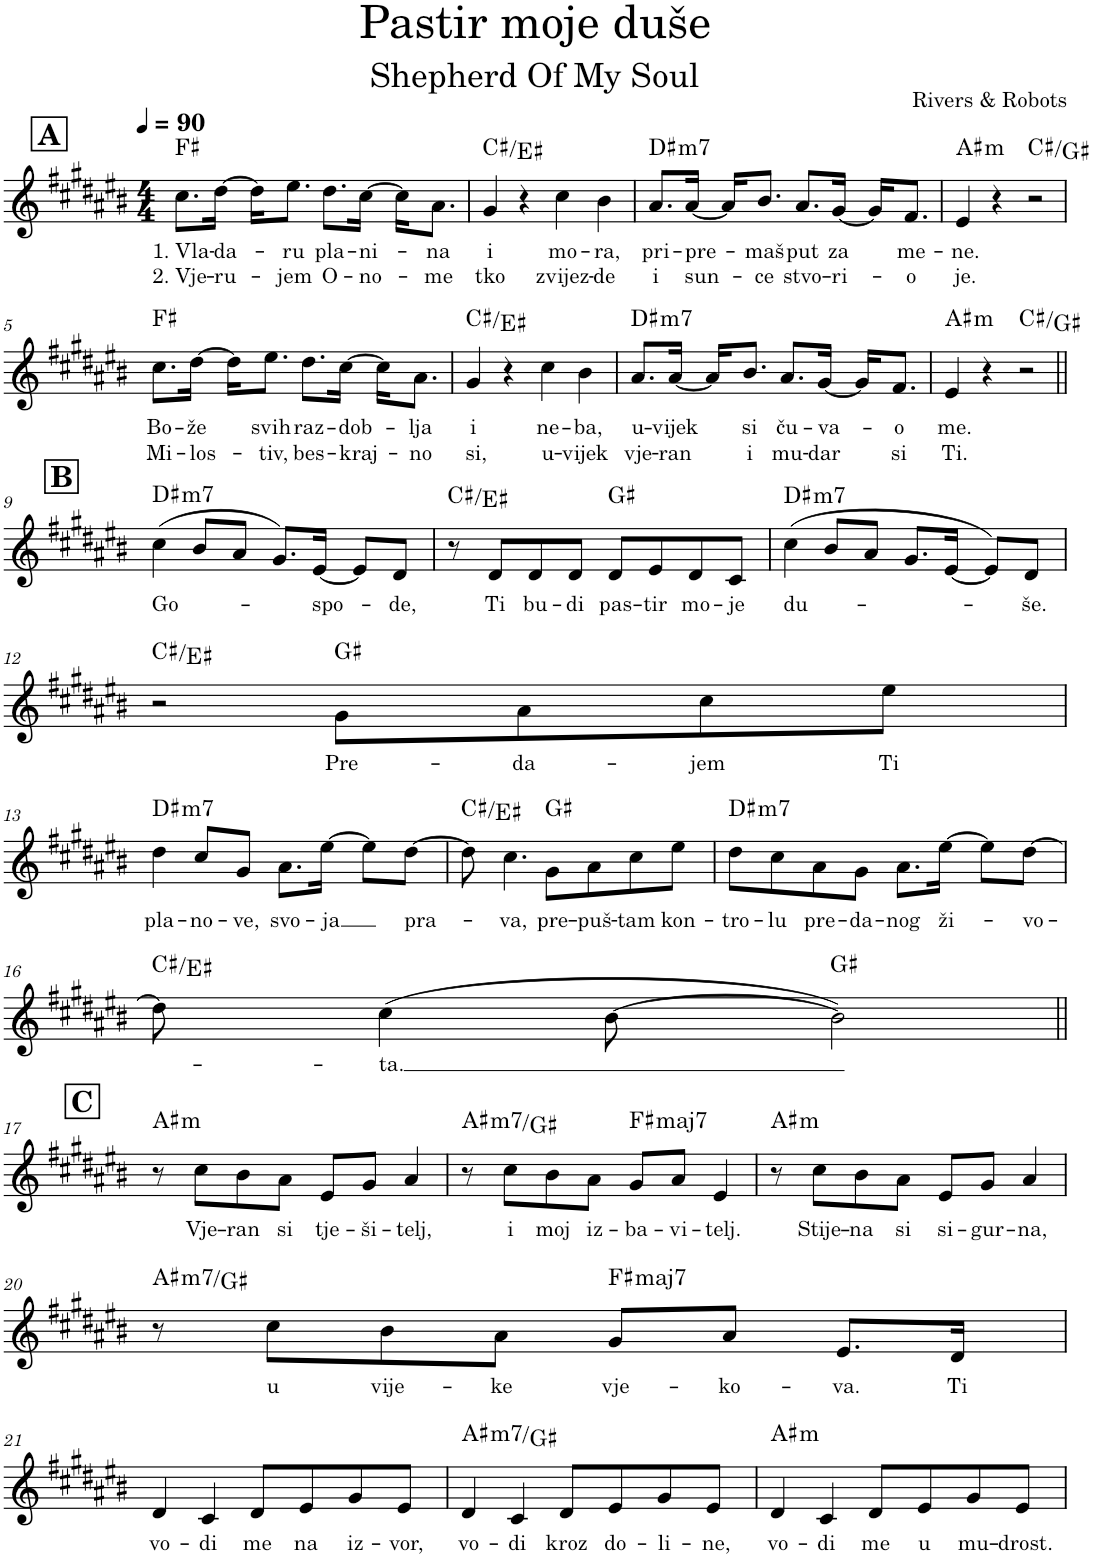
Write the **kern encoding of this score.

**kern	**text	**text	**harte
*part1	*part1	*part1	*part1
*staff1	*staff1	*staff1	*
*I"Piano, melodija	*	*	*
*I'Pno.	*	*	*
*clefG2	*	*	*
*k[f#c#g#d#a#e#b#]	*	*	*
*M4/4	*	*	*
*MM90	*	*	*
!!LO:REH:place=s1:a:B:cj:fs=14:t=A
=1	=1	=1	=1
!	!LO:LY:b	!LO:LY:b	!
8.cc#\L	1. Vla-	2. Vje-	F#:maj
!	!LO:LY:b	!LO:LY:b	!
[16dd#\Jk	-da-	-ru-	.
16dd#\KL]	.	.	.
!	!LO:LY:b	!LO:LY:b	!
8.ee#\J	-ru	-jem	.
!	!LO:LY:b	!LO:LY:b	!
8.dd#\L	pla-	O-	.
!	!LO:LY:b	!LO:LY:b	!
[16cc#\Jk	-ni-	-no-	.
16cc#\KL]	.	.	.
!	!LO:LY:b	!LO:LY:b	!
8.a#\J	-na	-me	.
=2	=2	=2	=2
!	!LO:LY:b	!LO:LY:b	!
4g#/	i	tko	C#:maj/3
4r	.	.	.
!	!LO:LY:b	!LO:LY:b	!
4cc#\	mo-	zvijez-	.
!	!LO:LY:b	!LO:LY:b	!
4b#\	-ra,	-de	.
=3	=3	=3	=3
!	!LO:LY:b	!LO:LY:b	!LO:H:kt=m7
8.a#/L	pri-	i	D#:min7
!	!LO:LY:b	!LO:LY:b	!
[16a#/Jk	-pre-	sun-	.
16a#/KL]	.	.	.
!	!LO:LY:b	!LO:LY:b	!
8.b#/J	-maš	-ce	.
!	!LO:LY:b	!LO:LY:b	!
8.a#/L	put	stvo-	.
!	!LO:LY:b	!LO:LY:b	!
[16g#/Jk	za	-ri-	.
16g#/KL]	.	.	.
!	!LO:LY:b	!LO:LY:b	!
8.f#/J	me-	-o	.
=4	=4	=4	=4
!	!LO:LY:b	!LO:LY:b	!LO:H:kt=m
4e#/	-ne.	je.	A#:min
4r	.	.	.
2r	.	.	C#:maj/5
!!LO:LB:g=z
=5	=5	=5	=5
!	!LO:LY:b	!LO:LY:b	!
8.cc#\L	Bo-	Mi-	F#:maj
!	!LO:LY:b	!LO:LY:b	!
[16dd#\Jk	-že	-los-	.
16dd#\KL]	.	.	.
!	!LO:LY:b	!LO:LY:b	!
8.ee#\J	svih	-tiv,	.
!	!LO:LY:b	!LO:LY:b	!
8.dd#\L	raz-	bes-	.
!	!LO:LY:b	!LO:LY:b	!
[16cc#\Jk	-dob-	-kraj-	.
16cc#\KL]	.	.	.
!	!LO:LY:b	!LO:LY:b	!
8.a#\J	-lja	-no	.
=6	=6	=6	=6
!	!LO:LY:b	!LO:LY:b	!
4g#/	i	si,	C#:maj/3
4r	.	.	.
!	!LO:LY:b	!LO:LY:b	!
4cc#\	ne-	u-	.
!	!LO:LY:b	!LO:LY:b	!
4b#\	-ba,	-vijek	.
=7	=7	=7	=7
!	!LO:LY:b	!LO:LY:b	!LO:H:kt=m7
8.a#/L	u-	vje-	D#:min7
!	!LO:LY:b	!LO:LY:b	!
[16a#/Jk	-vijek	-ran	.
16a#/KL]	.	.	.
!	!LO:LY:b	!LO:LY:b	!
8.b#/J	si	i	.
!	!LO:LY:b	!LO:LY:b	!
8.a#/L	ču-	mu-	.
!	!LO:LY:b	!LO:LY:b	!
[16g#/Jk	-va-	-dar	.
16g#/KL]	.	.	.
!	!LO:LY:b	!LO:LY:b	!
8.f#/J	-o	si	.
=8	=8	=8	=8
!	!LO:LY:b	!LO:LY:b	!LO:H:kt=m
4e#/	me.	Ti.	A#:min
4r	.	.	.
2r	.	.	C#:maj/5
!!LO:LB:g=z
!!LO:REH:place=s1:a:B:cj:fs=14:t=B
=9||	=9||	=9||	=9||
!	!LO:LY:b	!	!LO:H:kt=m7
(4cc#\	Go-	.	D#:min7
8b#/L	.	.	.
8a#/J	.	.	.
8.g#/L)	.	.	.
!	!LO:LY:b	!	!
[16e#/Jk	-spo-	.	.
8e#/L]	.	.	.
!	!LO:LY:b	!	!
8d#/J	-de,	.	.
=10	=10	=10	=10
8r	.	.	C#:maj/3
!	!LO:LY:b	!	!
8d#/L	Ti	.	.
!	!LO:LY:b	!	!
8d#/	bu-	.	.
!	!LO:LY:b	!	!
8d#/J	-di	.	.
!	!LO:LY:b	!	!
8d#/L	pas-	.	G#:maj
!	!LO:LY:b	!	!
8e#/	-tir	.	.
!	!LO:LY:b	!	!
8d#/	mo-	.	.
!	!LO:LY:b	!	!
8c#/J	-je	.	.
=11	=11	=11	=11
!	!LO:LY:b	!	!LO:H:kt=m7
(4cc#\	du-	.	D#:min7
8b#/L	.	.	.
8a#/J	.	.	.
8.g#/L	.	.	.
[16e#/Jk	.	.	.
8e#/L])	.	.	.
!	!LO:LY:b	!	!
8d#/J	-še.	.	.
!!LO:LB:g=z
=12	=12	=12	=12
2r	.	.	C#:maj/3
!	!LO:LY:b	!	!
8g#\L	Pre-	.	G#:maj
!	!LO:LY:b	!	!
8a#\	-da-	.	.
!	!LO:LY:b	!	!
8cc#\	-jem	.	.
!	!LO:LY:b	!	!
8ee#\J	Ti	.	.
!!LO:LB:g=z
=13	=13	=13	=13
!	!LO:LY:b	!	!LO:H:kt=m7
4dd#\	pla-	.	D#:min7
!	!LO:LY:b	!	!
8cc#/L	-no-	.	.
!	!LO:LY:b	!	!
8g#/J	-ve,	.	.
!	!LO:LY:b	!	!
8.a#\L	svo-	.	.
!	!LO:LY:b	!	!
[16ee#\Jk	-ja	.	.
8ee#\L]	.	.	.
!	!LO:LY:b	!	!
[8dd#\J	pra-	.	.
=14	=14	=14	=14
8dd#\]	.	.	C#:maj/3
!	!LO:LY:b	!	!
4.cc#\	-va,	.	.
!	!LO:LY:b	!	!
8g#\L	pre-	.	G#:maj
!	!LO:LY:b	!	!
8a#\	-puš-	.	.
!	!LO:LY:b	!	!
8cc#\	-tam	.	.
!	!LO:LY:b	!	!
8ee#\J	kon-	.	.
=15	=15	=15	=15
!	!LO:LY:b	!	!LO:H:kt=m7
8dd#\L	-tro-	.	D#:min7
!	!LO:LY:b	!	!
8cc#\	-lu	.	.
!	!LO:LY:b	!	!
8a#\	pre-	.	.
!	!LO:LY:b	!	!
8g#\J	-da-	.	.
!	!LO:LY:b	!	!
8.a#\L	-nog	.	.
!	!LO:LY:b	!	!
[16ee#\Jk	ži-	.	.
8ee#\L]	.	.	.
!	!LO:LY:b	!	!
[8dd#\J	-vo-	.	.
!!LO:LB:g=z
=16	=16	=16	=16
8dd#\]	.	.	C#:maj/3
!	!LO:LY:b	!	!
(4cc#\	-ta.	.	.
[8b#\	.	.	.
2b#\])	.	.	G#:maj
!!LO:LB:g=z
!!LO:REH:place=s1:a:B:cj:fs=14:t=C
=17||	=17||	=17||	=17||
!	!	!	!LO:H:kt=m
8r	.	.	A#:min
!	!LO:LY:b	!	!
8cc#\L	Vje-	.	.
!	!LO:LY:b	!	!
8b#\	-ran	.	.
!	!LO:LY:b	!	!
8a#\J	si	.	.
!	!LO:LY:b	!	!
8e#/L	tje-	.	.
!	!LO:LY:b	!	!
8g#/J	-ši-	.	.
!	!LO:LY:b	!	!
4a#/	-telj,	.	.
=18	=18	=18	=18
!	!	!	!LO:H:kt=m7
8r	.	.	A#:min7/b7
!	!LO:LY:b	!	!
8cc#\L	i	.	.
!	!LO:LY:b	!	!
8b#\	moj	.	.
!	!LO:LY:b	!	!
8a#\J	iz-	.	.
!	!LO:LY:b	!	!LO:H:kt=maj7
8g#/L	-ba-	.	F#:maj7
!	!LO:LY:b	!	!
8a#/J	-vi-	.	.
!	!LO:LY:b	!	!
4e#/	-telj.	.	.
=19	=19	=19	=19
!	!	!	!LO:H:kt=m
8r	.	.	A#:min
!	!LO:LY:b	!	!
8cc#\L	Stije-	.	.
!	!LO:LY:b	!	!
8b#\	-na	.	.
!	!LO:LY:b	!	!
8a#\J	si	.	.
!	!LO:LY:b	!	!
8e#/L	si-	.	.
!	!LO:LY:b	!	!
8g#/J	-gur-	.	.
!	!LO:LY:b	!	!
4a#/	-na,	.	.
!!LO:LB:g=z
=20	=20	=20	=20
!	!	!	!LO:H:kt=m7
8r	.	.	A#:min7/b7
!	!LO:LY:b	!	!
8cc#\L	u	.	.
!	!LO:LY:b	!	!
8b#\	vije-	.	.
!	!LO:LY:b	!	!
8a#\J	-ke	.	.
!	!LO:LY:b	!	!LO:H:kt=maj7
8g#/L	vje-	.	F#:maj7
!	!LO:LY:b	!	!
8a#/J	-ko-	.	.
!	!LO:LY:b	!	!
8.e#/L	-va.	.	.
!	!LO:LY:b	!	!
16d#/Jk	Ti	.	.
!!LO:LB:g=z
=21	=21	=21	=21
!	!LO:LY:b	!	!LO:H:kt=N.C.
4d#/	vo-	.	N
!	!LO:LY:b	!	!
4c#/	-di	.	.
!	!LO:LY:b	!	!
8d#/L	me	.	.
!	!LO:LY:b	!	!
8e#/	na	.	.
!	!LO:LY:b	!	!
8g#/	iz-	.	.
!	!LO:LY:b	!	!
8e#/J	-vor,	.	.
=22	=22	=22	=22
!	!LO:LY:b	!	!LO:H:kt=m7
4d#/	vo-	.	A#:min7/b7
!	!LO:LY:b	!	!
4c#/	-di	.	.
!	!LO:LY:b	!	!
8d#/L	kroz	.	.
!	!LO:LY:b	!	!
8e#/	do-	.	.
!	!LO:LY:b	!	!
8g#/	-li-	.	.
!	!LO:LY:b	!	!
8e#/J	-ne,	.	.
=23	=23	=23	=23
!	!LO:LY:b	!	!LO:H:kt=m
4d#/	vo-	.	A#:min
!	!LO:LY:b	!	!
4c#/	-di	.	.
!	!LO:LY:b	!	!
8d#/L	me	.	.
!	!LO:LY:b	!	!
8e#/	u	.	.
!	!LO:LY:b	!	!
8g#/	mu-	.	.
!	!LO:LY:b	!	!
8e#/J	-drost.	.	.
=	=	=	=
*-	*-	*-	*-
